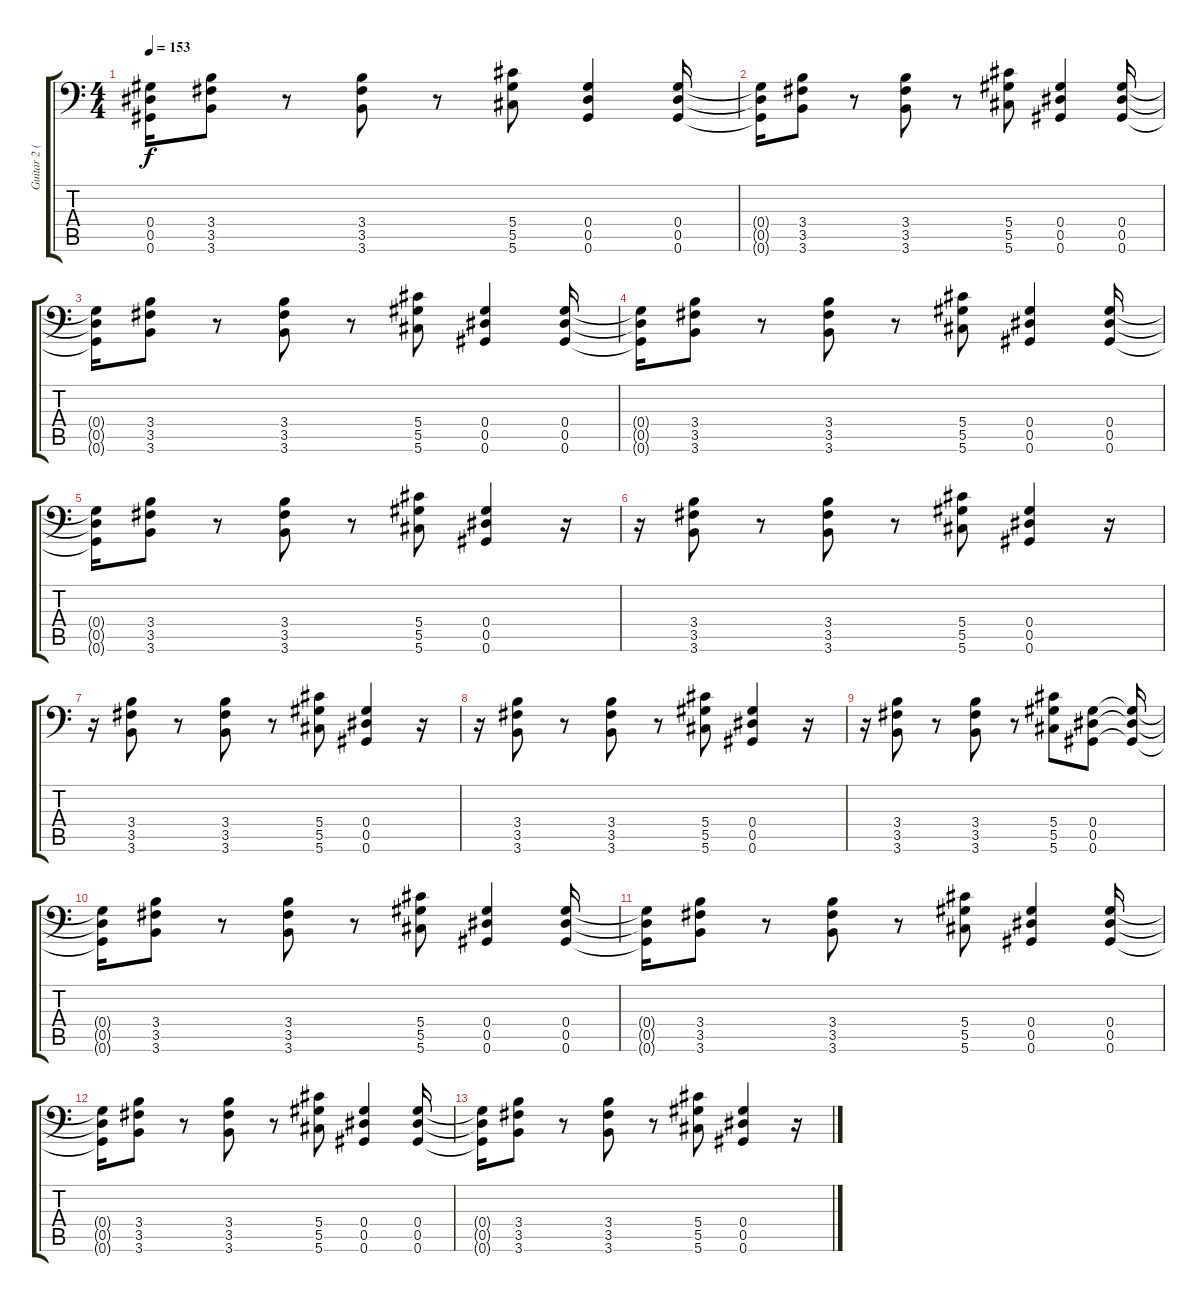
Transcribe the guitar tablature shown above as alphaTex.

\track ("Guitar 2 (Kirk)" "Guitar 2 (") {instrument distortionguitar}
\staff {score tabs}
\tuning (Bb3 F3 Db3 Ab2 Eb2 Ab1) {hide}
\ts (4 4)
\tempo 153
\clef f4
\ks c
(0.4{t} 0.5{t} 0.6{t}).16{dy f} (3.4 3.5 3.6).8 r.8 (3.4 3.5 3.6).8 r.8 (5.4 5.5 5.6).8 (0.4 0.5 0.6).4 (0.4 0.5 0.6).16 |
(0.4{t} 0.5{t} 0.6{t}).16 (3.4 3.5 3.6).8 r.8 (3.4 3.5 3.6).8 r.8 (5.4 5.5 5.6).8 (0.4 0.5 0.6).4 (0.4 0.5 0.6).16 |
(0.4{t} 0.5{t} 0.6{t}).16 (3.4 3.5 3.6).8 r.8 (3.4 3.5 3.6).8 r.8 (5.4 5.5 5.6).8 (0.4 0.5 0.6).4 (0.4 0.5 0.6).16 |
(0.4{t} 0.5{t} 0.6{t}).16 (3.4 3.5 3.6).8 r.8 (3.4 3.5 3.6).8 r.8 (5.4 5.5 5.6).8 (0.4 0.5 0.6).4 (0.4 0.5 0.6).16 |
(0.4{t} 0.5{t} 0.6{t}).16 (3.4 3.5 3.6).8 r.8 (3.4 3.5 3.6).8 r.8 (5.4 5.5 5.6).8 (0.4 0.5 0.6).4 r.16 |
r.16 (3.4 3.5 3.6).8 r.8 (3.4 3.5 3.6).8 r.8 (5.4 5.5 5.6).8 (0.4 0.5 0.6).4 r.16 |
r.16 (3.4 3.5 3.6).8 r.8 (3.4 3.5 3.6).8 r.8 (5.4 5.5 5.6).8 (0.4 0.5 0.6).4 r.16 |
r.16 (3.4 3.5 3.6).8 r.8 (3.4 3.5 3.6).8 r.8 (5.4 5.5 5.6).8 (0.4 0.5 0.6).4 r.16 |
r.16 (3.4 3.5 3.6).8 r.8 (3.4 3.5 3.6).8 r.8 (5.4 5.5 5.6).8 (0.4 0.5 0.6).8 (0.4{t} 0.5{t} 0.6{t}).16 |
(0.4{t} 0.5{t} 0.6{t}).16 (3.4 3.5 3.6).8 r.8 (3.4 3.5 3.6).8 r.8 (5.4 5.5 5.6).8 (0.4 0.5 0.6).4 (0.4 0.5 0.6).16 |
(0.4{t} 0.5{t} 0.6{t}).16 (3.4 3.5 3.6).8 r.8 (3.4 3.5 3.6).8 r.8 (5.4 5.5 5.6).8 (0.4 0.5 0.6).4 (0.4 0.5 0.6).16 |
(0.4{t} 0.5{t} 0.6{t}).16 (3.4 3.5 3.6).8 r.8 (3.4 3.5 3.6).8 r.8 (5.4 5.5 5.6).8 (0.4 0.5 0.6).4 (0.4 0.5 0.6).16 |
(0.4{t} 0.5{t} 0.6{t}).16 (3.4 3.5 3.6).8 r.8 (3.4 3.5 3.6).8 r.8 (5.4 5.5 5.6).8 (0.4 0.5 0.6).4 r.16
